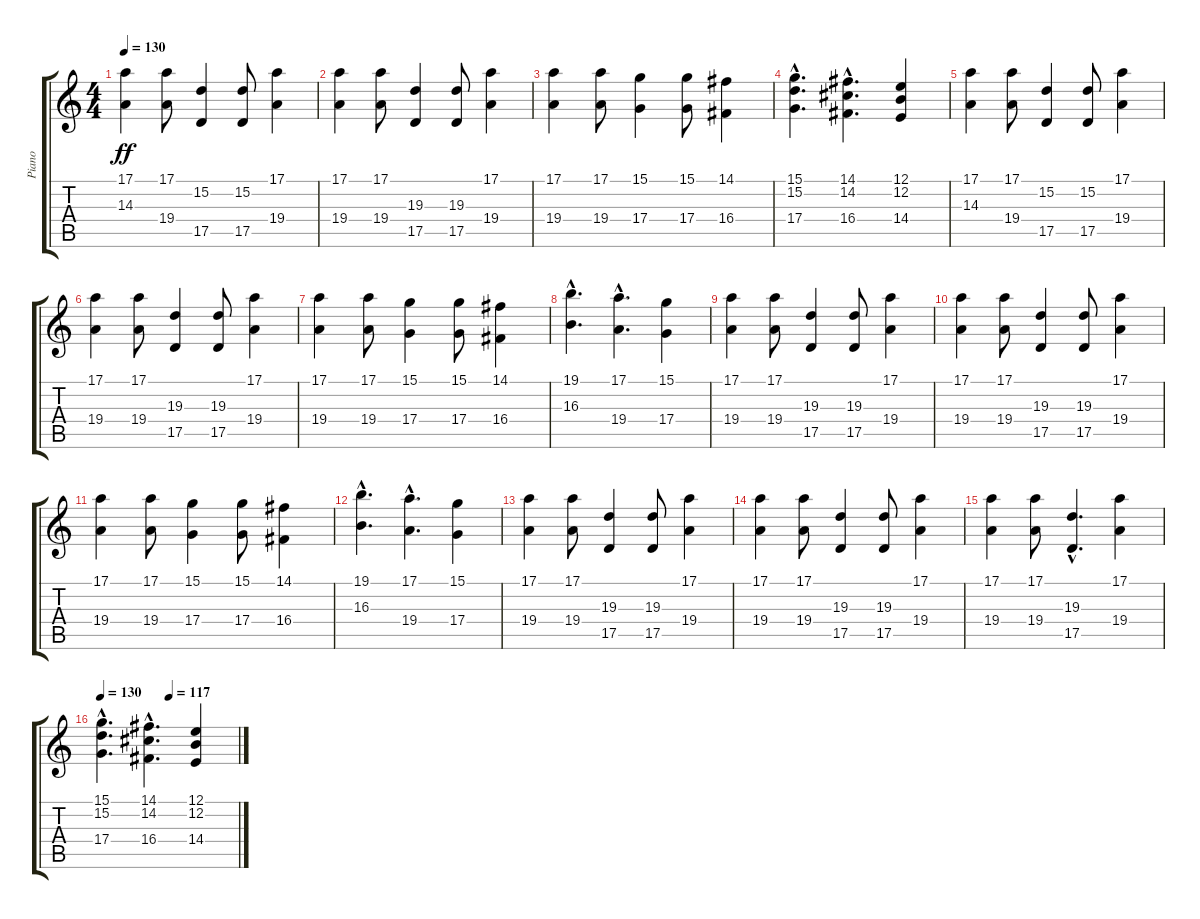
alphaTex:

\track ("Piano " "Piano ") {instrument brightacousticpiano}
\staff {score tabs}
\tuning (E4 B3 G3 D3 A2 E2) {hide}
\ts (4 4)
\tempo 130
\clef g2
\ks c
(17.1 14.3).4{dy ff} (17.1 19.4).8 (15.2 17.5).4 (15.2 17.5).8 (17.1 19.4).4 |
(17.1 19.4).4 (17.1 19.4).8 (19.3 17.5).4 (19.3 17.5).8 (17.1 19.4).4 |
(17.1 19.4).4 (17.1 19.4).8 (15.1 17.4).4 (15.1 17.4).8 (14.1 16.4).4 |
(15.1{hac} 15.2{hac} 17.4{hac}).4{d} (14.1{hac} 14.2{hac} 16.4{hac}).4{d} (12.1 12.2 14.4).4 |
(17.1 14.3).4 (17.1 19.4).8 (15.2 17.5).4 (15.2 17.5).8 (17.1 19.4).4 |
(17.1 19.4).4 (17.1 19.4).8 (19.3 17.5).4 (19.3 17.5).8 (17.1 19.4).4 |
(17.1 19.4).4 (17.1 19.4).8 (15.1 17.4).4 (15.1 17.4).8 (14.1 16.4).4 |
(19.1{hac} 16.3{hac}).4{d} (17.1{hac} 19.4{hac}).4{d} (15.1 17.4).4 |
(17.1 19.4).4 (17.1 19.4).8 (19.3 17.5).4 (19.3 17.5).8 (17.1 19.4).4 |
(17.1 19.4).4 (17.1 19.4).8 (19.3 17.5).4 (19.3 17.5).8 (17.1 19.4).4 |
(17.1 19.4).4 (17.1 19.4).8 (15.1 17.4).4 (15.1 17.4).8 (14.1 16.4).4 |
(19.1{hac} 16.3{hac}).4{d} (17.1{hac} 19.4{hac}).4{d} (15.1 17.4).4 |
(17.1 19.4).4 (17.1 19.4).8 (19.3 17.5).4 (19.3 17.5).8 (17.1 19.4).4 |
(17.1 19.4).4 (17.1 19.4).8 (19.3 17.5).4 (19.3 17.5).8 (17.1 19.4).4 |
(17.1 19.4).4 (17.1 19.4).8 (19.3{hac} 17.5{hac}).4{d} (17.1 19.4).4 |
\tempo 130
\tempo (117 0.5)
(15.1{hac} 15.2{hac} 17.4{hac}).4{d} (14.1{hac} 14.2{hac} 16.4{hac}).4{d} (12.1 12.2 14.4).4
